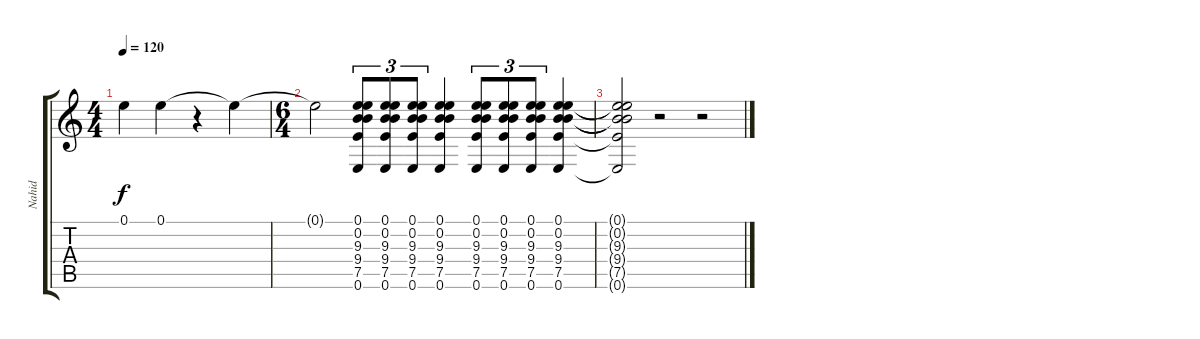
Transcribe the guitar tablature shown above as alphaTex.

\track ("Nahid" "Nahid") {instrument distortionguitar}
\staff {score tabs}
\tuning (E4 B3 G3 D3 A2 E2) {hide}
\ts (4 4)
\tempo 120
\clef g2
\ks c
0.1.4{dy f} 0.1.4 r.4 0.1{t}.4 |
\ts (6 4)
0.1{t}.2 (0.1 0.2 9.3 9.4 7.5 0.6).8{tu (3 2)} (0.1 0.2 9.3 9.4 7.5 0.6).8{tu (3 2)} (0.1 0.2 9.3 9.4 7.5 0.6).8{tu (3 2)} (0.1 0.2 9.3 9.4 7.5 0.6).4 (0.1 0.2 9.3 9.4 7.5 0.6).8{tu (3 2)} (0.1 0.2 9.3 9.4 7.5 0.6).8{tu (3 2)} (0.1 0.2 9.3 9.4 7.5 0.6).8{tu (3 2)} (0.1 0.2 9.3 9.4 7.5 0.6).4 |
(0.1{t} 0.2{t} 9.3{t} 9.4{t} 7.5{t} 0.6{t}).2 r.2 r.2
